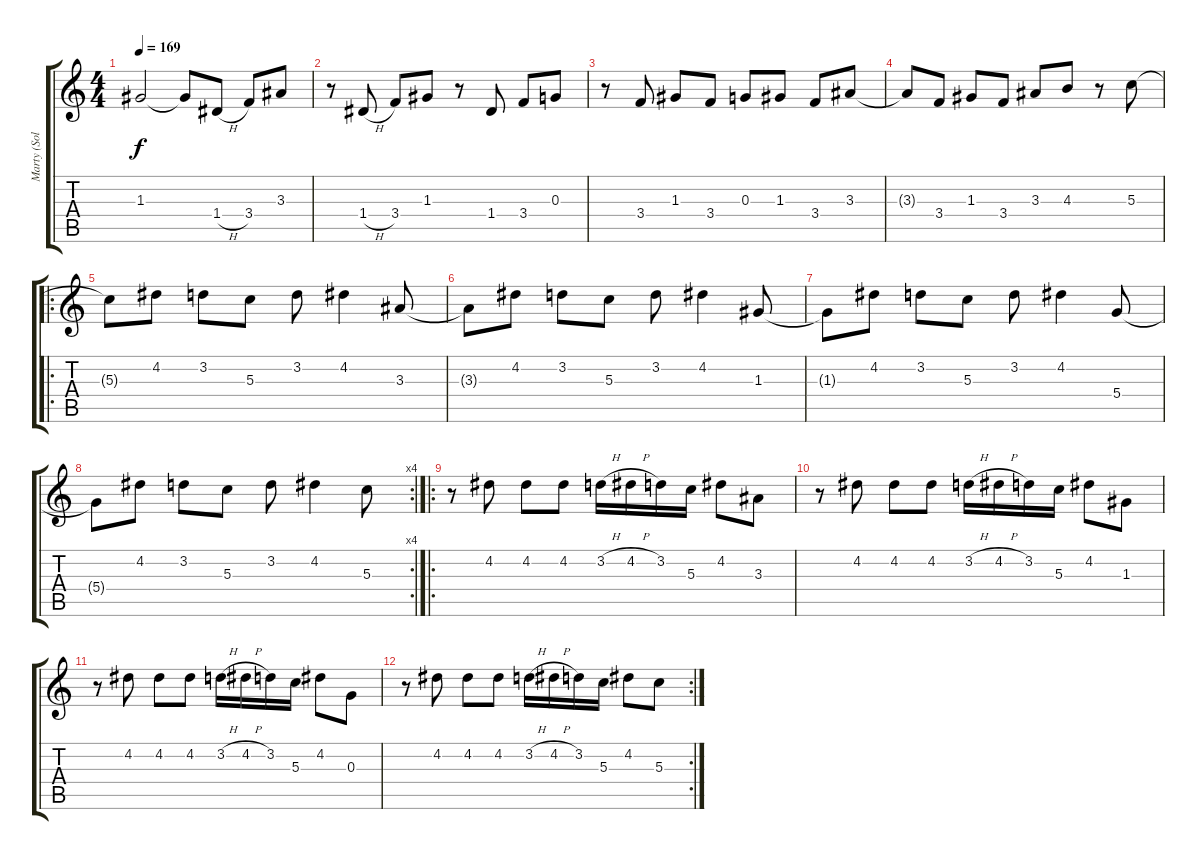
\track ("Marty (Solo + Fills)" "Marty (Sol") {instrument distortionguitar}
\staff {score tabs}
\tuning (E4 B3 G3 D3 A2 E2) {hide}
\ts (4 4)
\tempo 169
\clef g2
\ks c
1.3.2{dy f} 1.3{t}.8 1.4{h}.8 3.4.8 3.3.8 |
r.8 1.4{h}.8 3.4.8 1.3.8 r.8 1.4.8 3.4.8 0.3.8 |
r.8 3.4.8 1.3.8 3.4.8 0.3.8 1.3.8 3.4.8 3.3.8 |
3.3{t}.8 3.4.8 1.3.8 3.4.8 3.3.8 4.3.8 r.8 5.3.8 |
\ro
5.3{t}.8 4.2.8 3.2.8 5.3.8 3.2.8 4.2.4 3.3.8 |
3.3{t}.8 4.2.8 3.2.8 5.3.8 3.2.8 4.2.4 1.3.8 |
1.3{t}.8 4.2.8 3.2.8 5.3.8 3.2.8 4.2.4 5.4.8 |
\rc 4
5.4{t}.8 4.2.8 3.2.8 5.3.8 3.2.8 4.2.4 5.3.8 |
\ro
r.8 4.2.8 4.2.8 4.2.8 3.2{h}.16 4.2{h}.16 3.2.16 5.3.16 4.2.8 3.3.8 |
r.8 4.2.8 4.2.8 4.2.8 3.2{h}.16 4.2{h}.16 3.2.16 5.3.16 4.2.8 1.3.8 |
r.8 4.2.8 4.2.8 4.2.8 3.2{h}.16 4.2{h}.16 3.2.16 5.3.16 4.2.8 0.3.8 |
\rc 2
r.8 4.2.8 4.2.8 4.2.8 3.2{h}.16 4.2{h}.16 3.2.16 5.3.16 4.2.8 5.3.8
